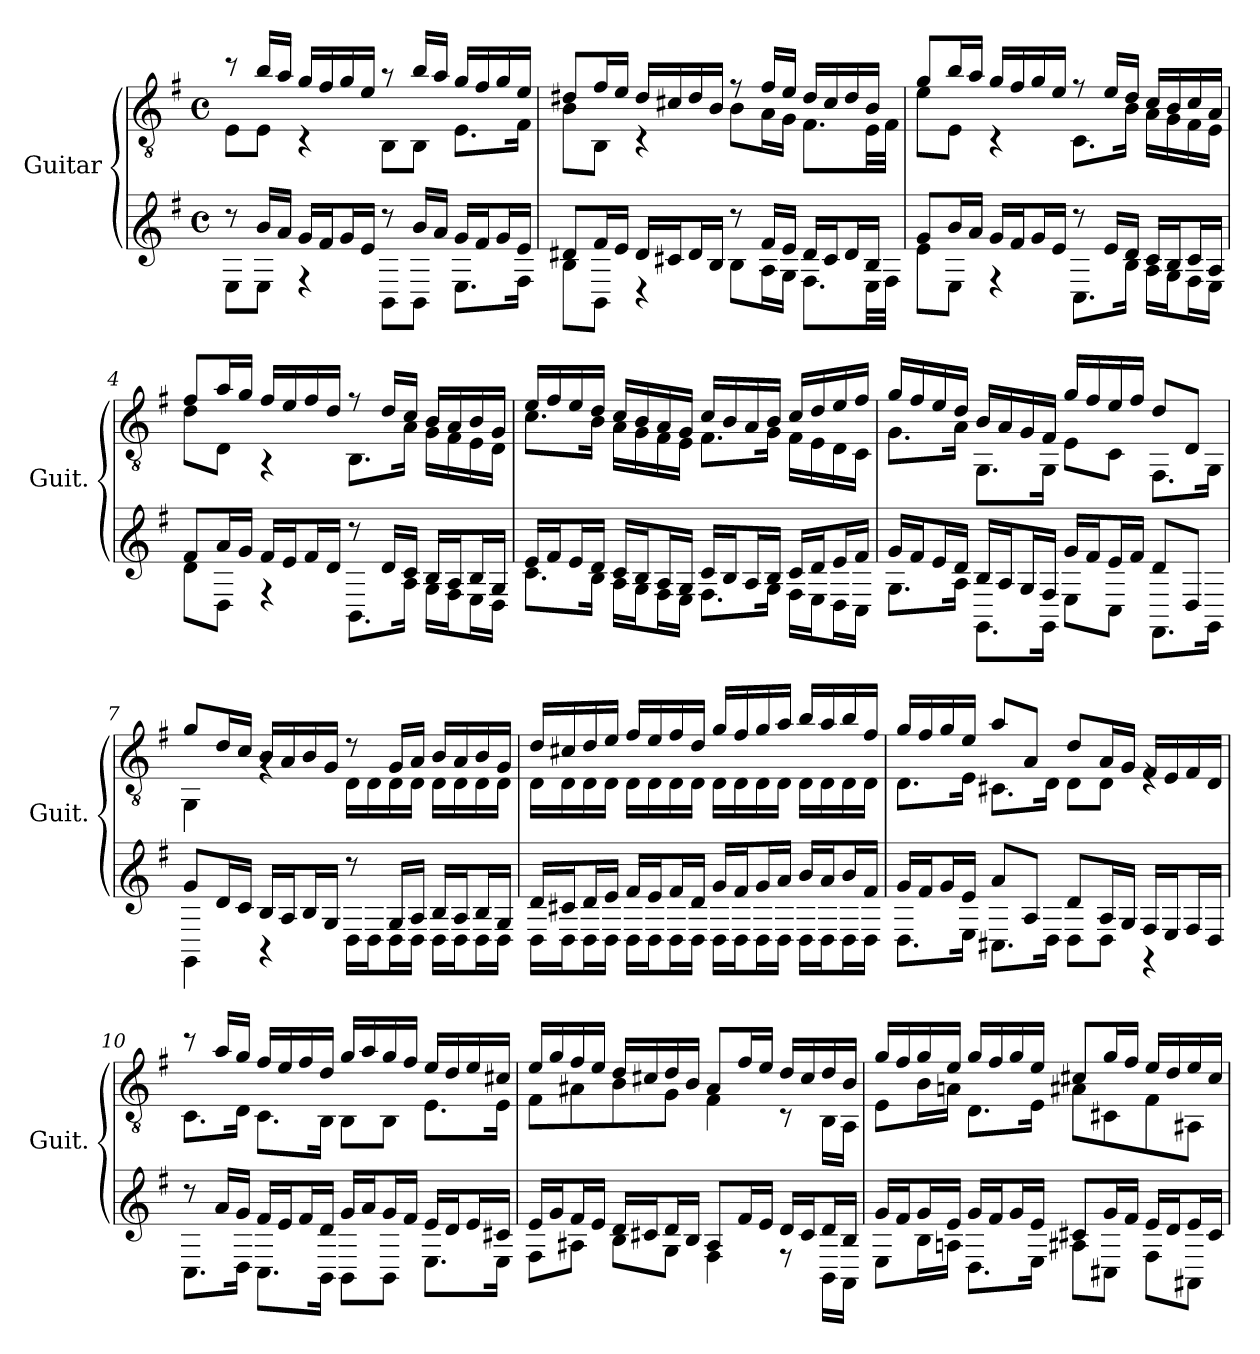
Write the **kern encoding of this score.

**kern	**kern
*part1	*part1
*staff2	*staff1
*I"Guitar	*
*I'Guit.	*
*stria6	*
*	*clefGv2
*k[f#]	*k[f#]
*M4/4	*M4/4
*met(c)	*met(c)
*MM80	*MM80
=1	=1
*^	*^
8r	8EL	8r	8E\L
16bLL	8EJ	16b/LL	8E\J
16aJJ	.	16a/JJ	.
16gLL	4r	16g/LL	4rC
16f#J	.	16f#/	.
16gL	.	16g/	.
16eJJ	.	16e/JJ	.
8r	8BBL	8r	8BB\L
16bLL	8BBJ	16b/LL	8BB\J
16aJJ	.	16a/JJ	.
16gLL	8.EL	16g/LL	8.E\L
16f#J	.	16f#/	.
16gL	.	16g/	.
16eJJ	16F#Jk	16e/JJ	16F#\Jk
=2	=2	=2	=2
8d#L	8BL	8d#X/L	8B\L
16f#L	8BBJ	16f#/L	8BB\J
16eJJ	.	16e/JJ	.
16d#LL	4r	16d#/LL	4r
16c#J	.	16c#X/	.
16d#L	.	16d#/	.
16BJJ	.	16B/JJ	.
8r	8BL	8r	8B\L
16f#LL	16AL	16f#/LL	16A\L
16eJJ	16GJJ	16e/JJ	16G\JJ
16d#LL	8.F#L	16d#/LL	8.F#\L
16c#J	.	16c#/	.
16d#L	.	16d#/	.
16BJJ	32ELL	16B/JJ	32E\LL
.	32F#JJJ	.	32F#\JJJ
!!LO:LB:g=z	!!
=3	=3	=3	=3
8gL	8eL	8g/L	8e\L
16bL	8EJ	16b/L	8E\J
16aJJ	.	16a/JJ	.
16gLL	4r	16g/LL	4r
16f#J	.	16f#/	.
16gL	.	16g/	.
16eJJ	.	16e/JJ	.
8r	8.CL	8r	8.C\L
16eLL	.	16e/LL	.
16dJJ	16BJk	16d/JJ	16B\Jk
16cLL	16ALL	16c/LL	16A\LL
16BJ	16GJ	16B/	16G\
16cL	16F#L	16c/	16F#\
16AJJ	16EJJ	16A/JJ	16E\JJ
=4	=4	=4	=4
8f#L	8dL	8f#/L	8d\L
16aL	8DJ	16a/L	8D\J
16gJJ	.	16g/JJ	.
16f#LL	4r	16f#/LL	4r
16eJ	.	16e/	.
16f#L	.	16f#/	.
16dJJ	.	16d/JJ	.
8r	8.BBL	8r	8.BB\L
16dLL	.	16d/LL	.
16cJJ	16AJk	16c/JJ	16A\Jk
16BLL	16GLL	16B/LL	16G\LL
16AJ	16F#J	16A/	16F#\
16BL	16EL	16B/	16E\
16GJJ	16DJJ	16G/JJ	16D\JJ
=5	=5	=5	=5
16eLL	8.cL	16e/LL	8.c\L
16f#J	.	16f#/	.
16eL	.	16e/	.
16dJJ	16BJk	16d/JJ	16B\Jk
16cLL	16ALL	16c/LL	16A\LL
16BJ	16GJ	16B/	16G\
16AL	16F#L	16A/	16F#\
16GJJ	16EJJ	16G/JJ	16E\JJ
16cLL	8.F#L	16c/LL	8.F#\L
16BJ	.	16B/	.
16AL	.	16A/	.
16BJJ	16GJk	16B/JJ	16G\Jk
16cLL	16F#LL	16c/LL	16F#\LL
16dJ	16EJ	16d/	16E\
16eL	16DL	16e/	16D\
16f#JJ	16CJJ	16f#/JJ	16C\JJ
!!LO:LB:g=z	!!
=6	=6	=6	=6
16gLL	8.GL	16g/LL	8.G\L
16f#J	.	16f#/	.
16eL	.	16e/	.
16dJJ	16AJk	16d/JJ	16A\Jk
16BLL	8.GGL	16B/LL	8.GG\L
16AJ	.	16A/	.
16GL	.	16G/	.
16F#JJ	16GGJk	16F#/JJ	16GG\Jk
16gLL	8EL	16g/LL	8E\L
16f#J	.	16f#/	.
16eL	8CJ	16e/	8C\J
16f#JJ	.	16f#/JJ	.
8dL	8.FF#L	8d/L	8.FF#\L
8DJ	.	8D/J	.
.	16GGJk	.	16GG\Jk
=7	=7	=7	=7
8gL	4GG	8g/L	4GG\
16dL	.	16d/L	.
16cJJ	.	16c/JJ	.
16BLL	4r	16B/LL	4rG
16AJ	.	16A/	.
16BL	.	16B/	.
16GJJ	.	16G/JJ	.
8r	16DLL	8r	16D\LL
.	16DJ	.	16D\
16GLL	16DL	16G/LL	16D\
16AJJ	16DJJ	16A/JJ	16D\JJ
16BLL	16DLL	16B/LL	16D\LL
16AJ	16DJ	16A/	16D\
16BL	16DL	16B/	16D\
16GJJ	16DJJ	16G/JJ	16D\JJ
!!LO:LB:g=z	!!
=8	=8	=8	=8
16dLL	16DLL	16d/LL	16D\LL
16c#J	16DJ	16c#X/	16D\
16dL	16DL	16d/	16D\
16eJJ	16DJJ	16e/JJ	16D\JJ
16f#LL	16DLL	16f#/LL	16D\LL
16eJ	16DJ	16e/	16D\
16f#L	16DL	16f#/	16D\
16dJJ	16DJJ	16d/JJ	16D\JJ
16gLL	16DLL	16g/LL	16D\LL
16f#J	16DJ	16f#/	16D\
16gL	16DL	16g/	16D\
16aJJ	16DJJ	16a/JJ	16D\JJ
16bLL	16DLL	16b/LL	16D\LL
16aJ	16DJ	16a/	16D\
16bL	16DL	16b/	16D\
16f#JJ	16DJJ	16f#/JJ	16D\JJ
=9	=9	=9	=9
16gLL	8.DL	16g/LL	8.D\L
16f#J	.	16f#/	.
16gL	.	16g/	.
16eJJ	16EJk	16e/JJ	16E\Jk
8aL	8.C#L	8a/L	8.C#X\L
8AJ	.	8A/J	.
.	16DJk	.	16D\Jk
8dL	8DL	8d/L	8D\L
16AL	8DJ	16A/L	8D\J
16GJJ	.	16G/JJ	.
16F#LL	4r	16F#/LL	4rE
16EJ	.	16E/	.
16F#L	.	16F#/	.
16DJJ	.	16D/JJ	.
!!LO:PB:g=z	!!
=10	=10	=10	=10
8r	8.CL	8r	8.C\L
16aLL	.	16a/LL	.
16gJJ	16DJk	16g/JJ	16D\Jk
16f#LL	8.CL	16f#/LL	8.C\L
16eJ	.	16e/	.
16f#L	.	16f#/	.
16dJJ	16BBJk	16d/JJ	16BB\Jk
16gLL	8BBL	16g/LL	8BB\L
16aJ	.	16a/	.
16gL	8BBJ	16g/	8BB\J
16f#JJ	.	16f#/JJ	.
16eLL	8.EL	16e/LL	8.E\L
16dJ	.	16d/	.
16eL	.	16e/	.
16c#JJ	16EJk	16c#X/JJ	16E\Jk
=11	=11	=11	=11
16eLL	8F#L	16e/LL	8F#\L
16gJ	.	16g/	.
16f#L	8A#J	16f#/	8A#X\
16eJJ	.	16e/JJ	.
16dLL	8BL	16d/LL	8B\
16c#J	.	16c#X/	.
16dL	8GJ	16d/	8G\J
16BJJ	.	16B/JJ	.
8A#L	4F#	8A#/L	4F#\
16f#L	.	16f#/L	.
16eJJ	.	16e/JJ	.
16dLL	8r	16d/LL	8r
16c#J	.	16c#/	.
16dL	16BBLL	16d/	16BB\LL
16BJJ	16AAJJ	16B/JJ	16AA\JJ
!!LO:LB:g=z	!!
=12	=12	=12	=12
16gLL	8EL	16g/LL	8E\L
16f#J	.	16f#/	.
16gL	16BL	16g/	16B\L
16eJJ	16AnJJ	16e/JJ	16An\JJ
16gLL	8.DL	16g/LL	8.D\L
16f#J	.	16f#/	.
16gL	.	16g/	.
16eJJ	16EJk	16e/JJ	16E\Jk
8c#L	8A#L	8c#X/L	8A#X\L
16gL	8C#J	16g/L	8C#X\
16f#JJ	.	16f#/JJ	.
16eLL	8F#L	16e/LL	8F#\
16dJ	.	16d/	.
16eL	8AA#J	16e/	8AA#X\J
16c#JJ	.	16c#/JJ	.
*v	*v	*	*
*	*v	*v
=	=
*-	*-
